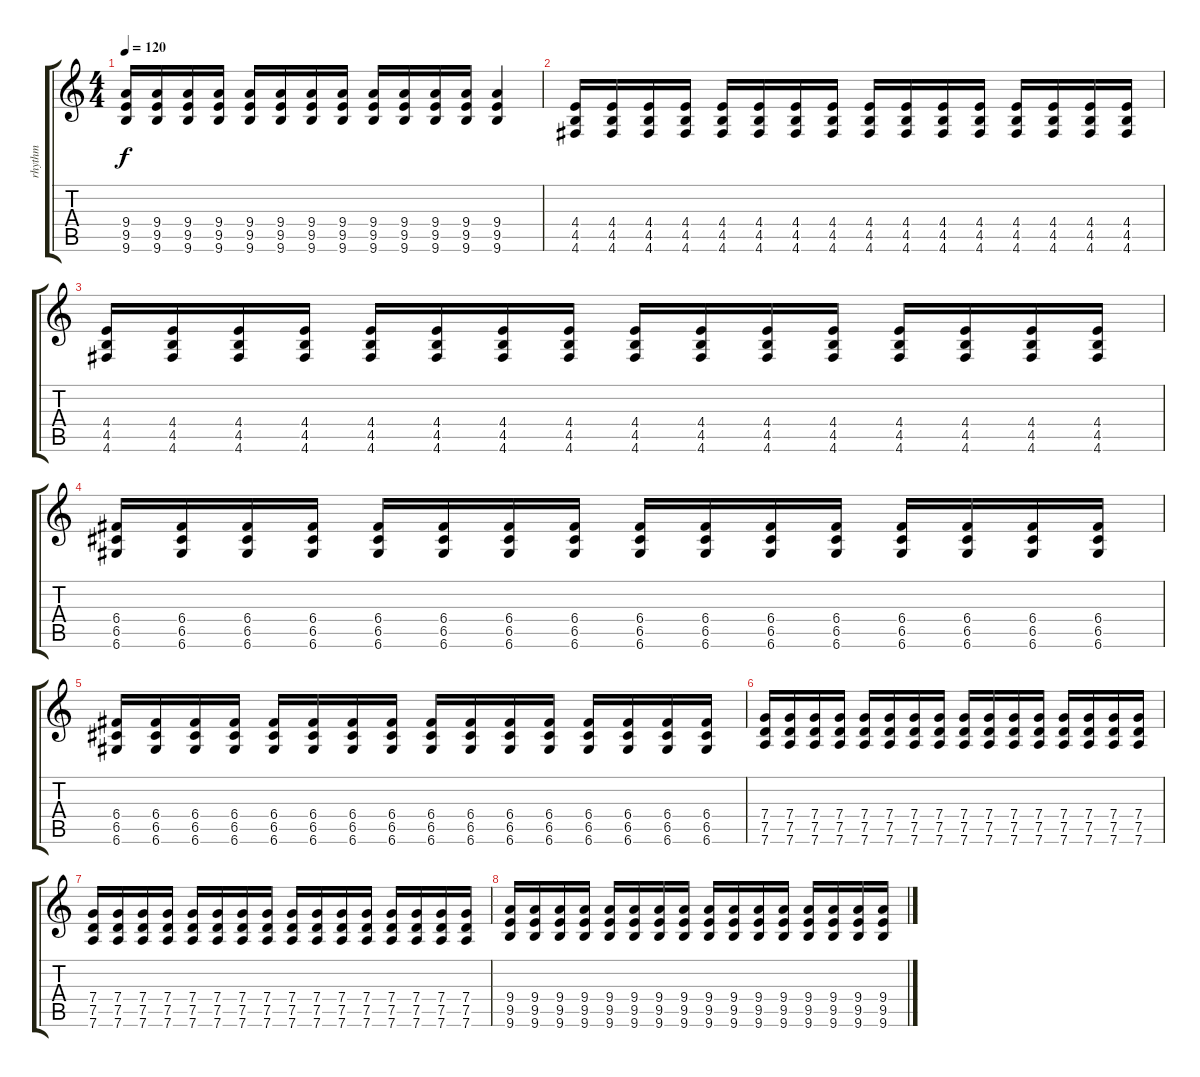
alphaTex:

\track ("rhythm" "rhythm") {instrument distortionguitar}
\staff {score tabs}
\tuning (D4 A3 F3 C3 G2 D2) {hide}
\ts (4 4)
\tempo 120
\clef g2
\ks c
(9.4 9.5 9.6).16{dy f} (9.4 9.5 9.6).16 (9.4 9.5 9.6).16 (9.4 9.5 9.6).16 (9.4 9.5 9.6).16 (9.4 9.5 9.6).16 (9.4 9.5 9.6).16 (9.4 9.5 9.6).16 (9.4 9.5 9.6).16 (9.4 9.5 9.6).16 (9.4 9.5 9.6).16 (9.4 9.5 9.6).16 (9.4 9.5 9.6).4 |
(4.4 4.5 4.6).16 (4.4 4.5 4.6).16 (4.4 4.5 4.6).16 (4.4 4.5 4.6).16 (4.4 4.5 4.6).16 (4.4 4.5 4.6).16 (4.4 4.5 4.6).16 (4.4 4.5 4.6).16 (4.4 4.5 4.6).16 (4.4 4.5 4.6).16 (4.4 4.5 4.6).16 (4.4 4.5 4.6).16 (4.4 4.5 4.6).16 (4.4 4.5 4.6).16 (4.4 4.5 4.6).16 (4.4 4.5 4.6).16 |
(4.4 4.5 4.6).16 (4.4 4.5 4.6).16 (4.4 4.5 4.6).16 (4.4 4.5 4.6).16 (4.4 4.5 4.6).16 (4.4 4.5 4.6).16 (4.4 4.5 4.6).16 (4.4 4.5 4.6).16 (4.4 4.5 4.6).16 (4.4 4.5 4.6).16 (4.4 4.5 4.6).16 (4.4 4.5 4.6).16 (4.4 4.5 4.6).16 (4.4 4.5 4.6).16 (4.4 4.5 4.6).16 (4.4 4.5 4.6).16 |
(6.4 6.5 6.6).16 (6.4 6.5 6.6).16 (6.4 6.5 6.6).16 (6.4 6.5 6.6).16 (6.4 6.5 6.6).16 (6.4 6.5 6.6).16 (6.4 6.5 6.6).16 (6.4 6.5 6.6).16 (6.4 6.5 6.6).16 (6.4 6.5 6.6).16 (6.4 6.5 6.6).16 (6.4 6.5 6.6).16 (6.4 6.5 6.6).16 (6.4 6.5 6.6).16 (6.4 6.5 6.6).16 (6.4 6.5 6.6).16 |
(6.4 6.5 6.6).16 (6.4 6.5 6.6).16 (6.4 6.5 6.6).16 (6.4 6.5 6.6).16 (6.4 6.5 6.6).16 (6.4 6.5 6.6).16 (6.4 6.5 6.6).16 (6.4 6.5 6.6).16 (6.4 6.5 6.6).16 (6.4 6.5 6.6).16 (6.4 6.5 6.6).16 (6.4 6.5 6.6).16 (6.4 6.5 6.6).16 (6.4 6.5 6.6).16 (6.4 6.5 6.6).16 (6.4 6.5 6.6).16 |
(7.4 7.5 7.6).16 (7.4 7.5 7.6).16 (7.4 7.5 7.6).16 (7.4 7.5 7.6).16 (7.4 7.5 7.6).16 (7.4 7.5 7.6).16 (7.4 7.5 7.6).16 (7.4 7.5 7.6).16 (7.4 7.5 7.6).16 (7.4 7.5 7.6).16 (7.4 7.5 7.6).16 (7.4 7.5 7.6).16 (7.4 7.5 7.6).16 (7.4 7.5 7.6).16 (7.4 7.5 7.6).16 (7.4 7.5 7.6).16 |
(7.4 7.5 7.6).16 (7.4 7.5 7.6).16 (7.4 7.5 7.6).16 (7.4 7.5 7.6).16 (7.4 7.5 7.6).16 (7.4 7.5 7.6).16 (7.4 7.5 7.6).16 (7.4 7.5 7.6).16 (7.4 7.5 7.6).16 (7.4 7.5 7.6).16 (7.4 7.5 7.6).16 (7.4 7.5 7.6).16 (7.4 7.5 7.6).16 (7.4 7.5 7.6).16 (7.4 7.5 7.6).16 (7.4 7.5 7.6).16 |
(9.4 9.5 9.6).16 (9.4 9.5 9.6).16 (9.4 9.5 9.6).16 (9.4 9.5 9.6).16 (9.4 9.5 9.6).16 (9.4 9.5 9.6).16 (9.4 9.5 9.6).16 (9.4 9.5 9.6).16 (9.4 9.5 9.6).16 (9.4 9.5 9.6).16 (9.4 9.5 9.6).16 (9.4 9.5 9.6).16 (9.4 9.5 9.6).16 (9.4 9.5 9.6).16 (9.4 9.5 9.6).16 (9.4 9.5 9.6).16
